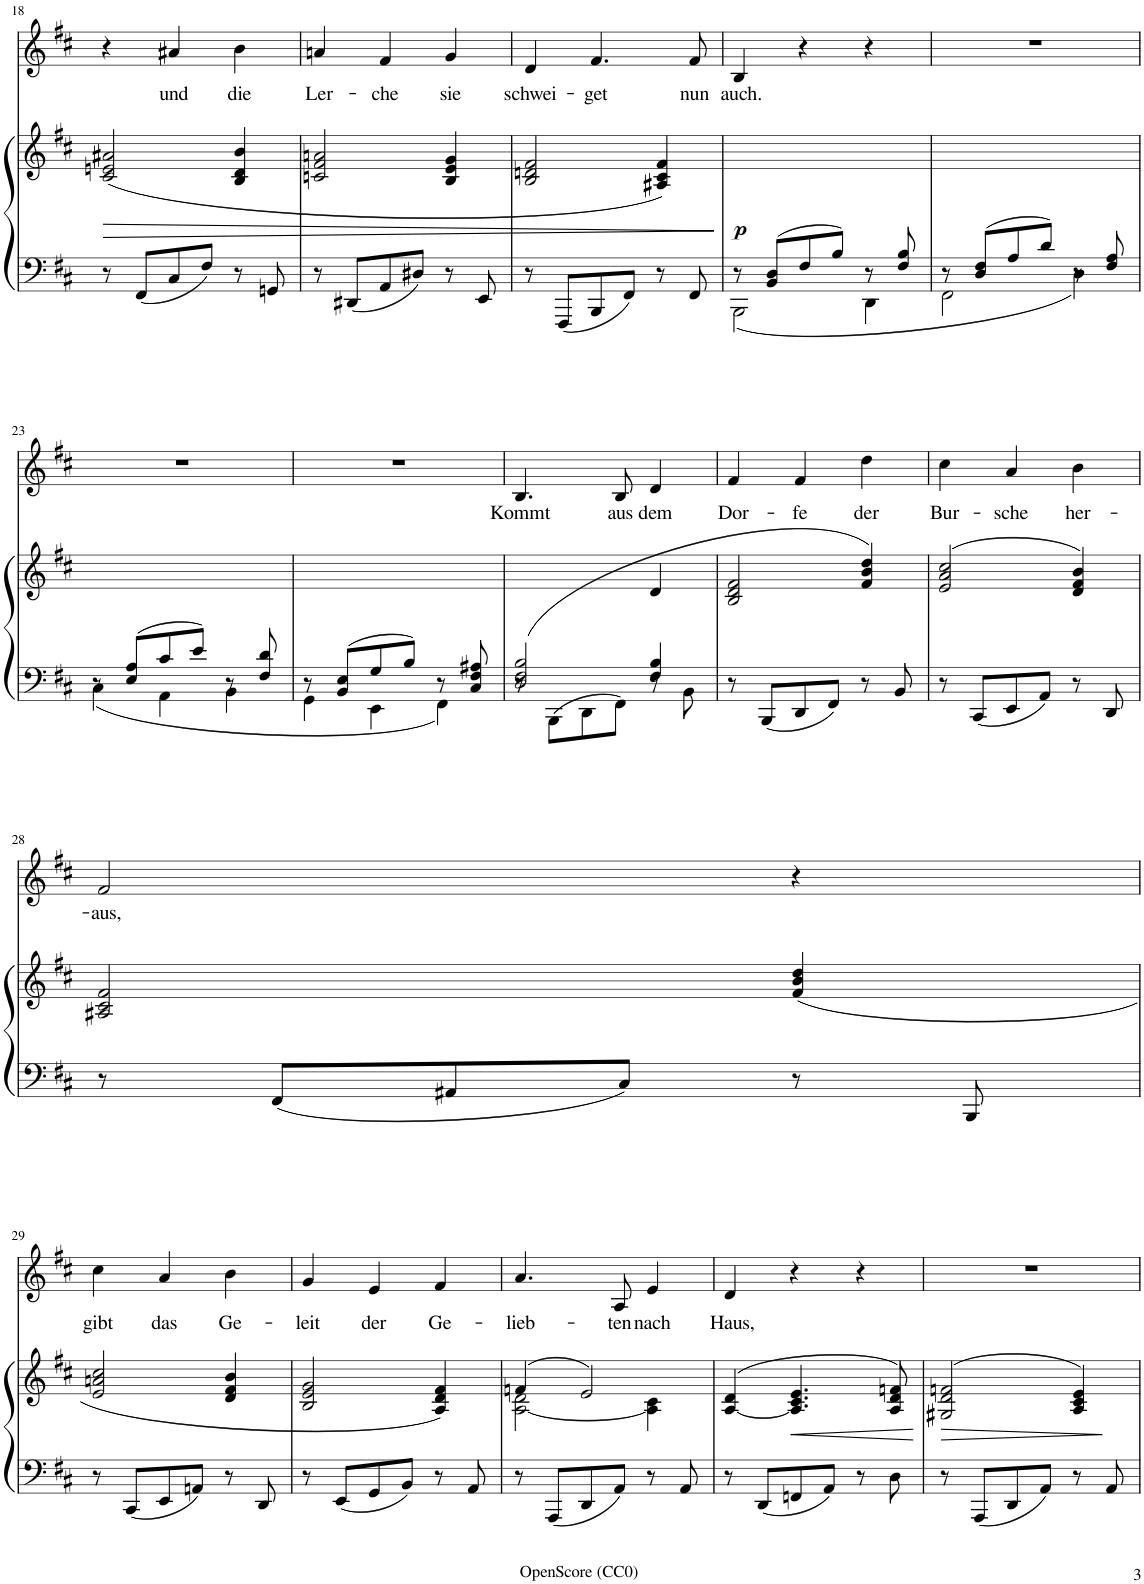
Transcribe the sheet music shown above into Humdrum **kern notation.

**kern	**kern	**dynam	**kern	**text
*part2	*part2	*part2	*part1	*part1
*staff3	*staff2	*staff2/3	*staff1	*staff1
*I"Piano	*	*	*I"Voice	*
*I'Pno	*	*	*	*
!!LO:PB:g=z
*clefF4	*clefG2	*	*clefG2	*
*k[f#c#]	*k[f#c#]	*	*k[f#c#]	*
*M3/4	*M3/4	*	*M3/4	*
=18	=18	=18	=18	=18
!	!	!LO:HP:b	!	!
8r	(2c#/ 2en/ 2a#X/	>	4r	.
8FF#/L	.	.	.	.
!	!	!	!	!LO:LY:b
8C#/	.	.	4a#X/	und
8F#/J	.	.	.	.
!	!	!	!	!LO:LY:b
8r	4B/ 4d/ 4b/	.	4b\	die
8GGn/	.	.	.	.
=19	=19	=19	=19	=19
!	!	!	!	!LO:LY:b
8r	2cn/ 2f#/ 2an/	.	4an/	Ler-
8DD#X/L	.	.	.	.
!	!	!	!	!LO:LY:b
8AA/	.	.	4f#/	-che
8D#X/J	.	.	.	.
!	!	!	!	!LO:LY:b
8r	4B/ 4e/ 4g/	.	4g/	sie
8EE/	.	.	.	.
=20	=20	=20	=20	=20
!	!	!	!	!LO:LY:b
8r	2B/ 2dn/ 2f#/	.	4d/	schwei-
8FFF#/L	.	.	.	.
!	!	!	!	!LO:LY:b
8BBB/	.	.	4.f#/	-get
8FF#/J	.	.	.	.
8r	4A#X/ 4c#/ 4f#/)	.	.	.
!	!	!	!	!LO:LY:b
8FF#/	.	.	8f#/	nun
.	.	]	.	.
=21	=21	=21	=21	=21
*^	*	*	*	*
!	!	!	!LO:DY:b	!	!LO:LY:b
8ryy	2BBB\	8r	p	4B/	auch.
8BB/ 8D/L	.	4.ryy	.	.	.
8F#/	.	.	.	4r	.
8B/J	.	.	.	.	.
8ryy	4DD\	8r	.	4r	.
8F#/ 8B/	.	8ryy	.	.	.
=22	=22	=22	=22	=22	=22
8ryy	2FF#\	8r	.	2.r	.
8D/ 8F#/L	.	4.ryy	.	.	.
8A/	.	.	.	.	.
8d/J	.	.	.	.	.
8ryy	4D\	8r	.	.	.
8F#/ 8A/	.	8ryy	.	.	.
!!LO:LB:g=z
=23	=23	=23	=23	=23	=23
8ryy	4C#\	8r	.	2.r	.
8E/ 8A/L	.	4.ryy	.	.	.
8c#/	4AA\	.	.	.	.
8e/J	.	.	.	.	.
8ryy	4BB\	8r	.	.	.
8F#/ 8d/	.	8ryy	.	.	.
=24	=24	=24	=24	=24	=24
8ryy	4GG\	8r	.	2.r	.
8BB/ 8E/L	.	4.ryy	.	.	.
8G/	4EE\	.	.	.	.
8B/J	.	.	.	.	.
8ryy	4FF#\	8r	.	.	.
8C#/ 8F#/ 8A#X/	.	8ryy	.	.	.
=25	=25	=25	=25	=25	=25
!	!	!	!	!	!LO:LY:b
(2D/ 2F#/ 2B/	8r	2ryy	.	4.B/	Kommt
.	8BBB\L	.	.	.	.
.	8DD\	.	.	.	.
!	!	!	!	!	!LO:LY:b
.	8FF#\J	.	.	8B/	aus
!	!	!	!	!	!LO:LY:b
4F#/ 4B/	8r	4d/	.	4d/	dem
.	8BB\	.	.	.	.
=26	=26	=26	=26	=26	=26
!	!	!	!	!	!LO:LY:b
*v	*v	*	*	*	*
8r	2B/ 2d/ 2f#/	.	4f#/	Dor-
8BBB/L	.	.	.	.
!	!	!	!	!LO:LY:b
8DD/	.	.	4f#/	-fe
8FF#/J	.	.	.	.
!	!	!	!	!LO:LY:b
8r	4f#/ 4b/ 4dd/)	.	4dd\	der
8BB/	.	.	.	.
=27	=27	=27	=27	=27
!	!	!	!	!LO:LY:b
8r	(>2e/ 2a/ 2cc#/	.	4cc#\	Bur-
8CC#/L	.	.	.	.
!	!	!	!	!LO:LY:b
8EE/	.	.	4a/	-sche
8AA/J	.	.	.	.
!	!	!	!	!LO:LY:b
8r	4d/ 4f#/ 4b/)	.	4b\	her-
8DD/	.	.	.	.
!!LO:LB:g=z
=28	=28	=28	=28	=28
!	!	!	!	!LO:LY:b
8r	2A#X/ 2c#/ 2f#/	.	2f#/	-aus,
8FF#/L	.	.	.	.
8AA#X/	.	.	.	.
8C#/J	.	.	.	.
8r	(4f#/ 4b/ 4dd/	.	4r	.
8BBB/	.	.	.	.
!!LO:LB:g=z
=29	=29	=29	=29	=29
!	!	!	!	!LO:LY:b
8r	2e/ 2an/ 2cc#/	.	4cc#\	gibt
8CC#/L	.	.	.	.
!	!	!	!	!LO:LY:b
8EE/	.	.	4a/	das
8AAn/J	.	.	.	.
!	!	!	!	!LO:LY:b
8r	4d/ 4f#/ 4b/	.	4b\	Ge-
8DD/	.	.	.	.
=30	=30	=30	=30	=30
!	!	!	!	!LO:LY:b
8r	2B/ 2e/ 2g/	.	4g/	-leit
8EE/L	.	.	.	.
!	!	!	!	!LO:LY:b
8GG/	.	.	4e/	der
8BB/J	.	.	.	.
!	!	!	!	!LO:LY:b
8r	4A/ 4d/ 4f#/)	.	4f#/	Ge-
8AA/	.	.	.	.
=31	=31	=31	=31	=31
*	*^	*	*	*
!	!	!	!	!	!LO:LY:b
8r	(>4fn/	[2A\ 2d\	.	4.a/	-lieb-
8AAA/L	.	.	.	.	.
8DD/	2e/)	.	.	.	.
!	!	!	!	!	!LO:LY:b
8AA/J	.	.	.	8A/	-ten
!	!	!	!	!	!LO:LY:b
8r	.	4A\] 4c#\	.	4e/	nach
8AA/	.	.	.	.	.
*	*v	*v	*	*	*
=32	=32	=32	=32	=32
!	!	!	!	!LO:LY:b
8r	(>[4A/ 4d/	.	4d/	Haus,
8DD/L	.	.	.	.
!	!	!LO:HP:b	!	!
8FFn/	4.A/] 4.c#/ 4.e/	<	4r	.
8AA/J	.	.	.	.
8r	.	.	4r	.
8D\	8A/ 8d/ 8fn/)	.	.	.
.	.	[	.	.
=33	=33	=33	=33	=33
!	!	!LO:HP:b	!	!
8r	(>2G#X/ 2d/ 2fn/	>	2.r	.
8AAA/L	.	.	.	.
8DD/	.	.	.	.
8AA/J	.	.	.	.
8r	4A/ 4c#/ 4e/)	.	.	.
8AA/	.	.	.	.
.	.	]	.	.
=	=	=	=	=
*-	*-	*-	*-	*-
